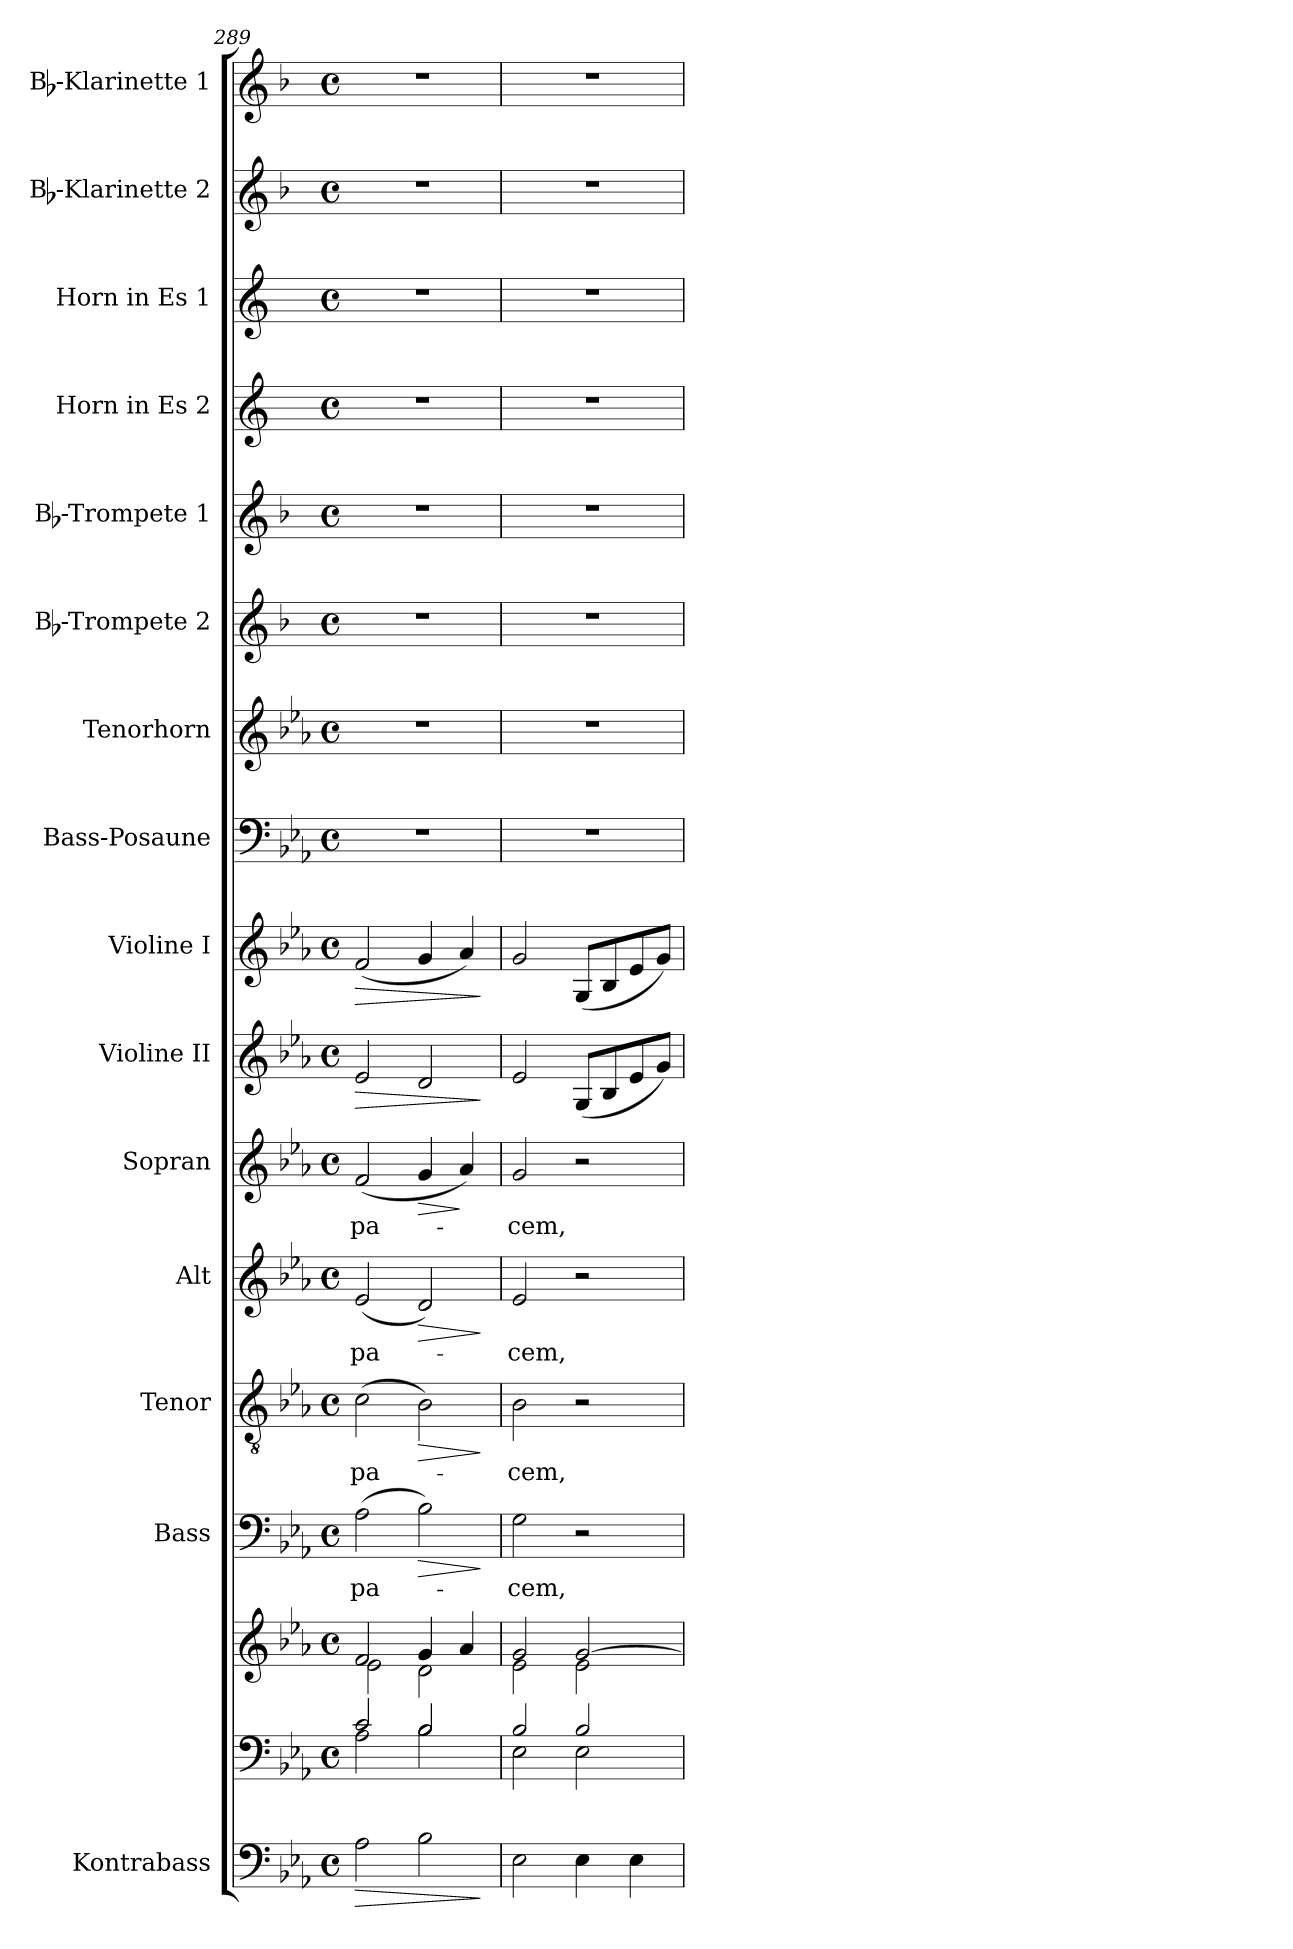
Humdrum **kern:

**kern	**dynam	**kern	**kern	**kern	**text	**dynam	**kern	**text	**dynam	**kern	**text	**dynam	**kern	**text	**dynam	**kern	**dynam	**kern	**dynam	**kern	**kern	**kern	**kern	**kern	**kern	**kern	**kern
*part16	*part16	*part15	*part15	*part14	*part14	*part14	*part13	*part13	*part13	*part12	*part12	*part12	*part11	*part11	*part11	*part10	*part10	*part9	*part9	*part8	*part7	*part6	*part5	*part4	*part3	*part2	*part1
*staff17	*staff17	*staff16	*staff15	*staff14	*staff14	*staff14	*staff13	*staff13	*staff13	*staff12	*staff12	*staff12	*staff11	*staff11	*staff11	*staff10	*staff10	*staff9	*staff9	*staff8	*staff7	*staff6	*staff5	*staff4	*staff3	*staff2	*staff1
*I"Kontrabass	*	*	*	*I"Bass	*	*	*I"Tenor	*	*	*I"Alt	*	*	*I"Sopran	*	*	*I"Violine II	*	*I"Violine I	*	*I"Bass-Posaune	*I"Tenorhorn	*I"Bb-Trompete 2	*I"Bb-Trompete 1	*I"Horn in Es 2	*I"Horn in Es 1	*I"Bb-Klarinette 2	*I"Bb-Klarinette 1
*I'Kb.	*	*	*	*I'B.	*	*	*I'T.	*	*	*I'A.	*	*	*I'S.	*	*	*I'Vl. II	*	*I'Vl. I	*	*I'B. Pos.	*I'T. Hrn.	*I'Bb Trp. 2	*I'Bb Trp. 1	*	*	*I'Bb Kl. 2	*I'Bb Kl. 1
*clefF4	*	*clefF4	*clefG2	*clefF4	*	*	*clefGv2	*	*	*clefG2	*	*	*clefG2	*	*	*clefG2	*	*clefG2	*	*clefF4	*clefG2	*clefG2	*clefG2	*clefG2	*clefG2	*clefG2	*clefG2
*ITrd7c12	*	*	*	*	*	*	*	*	*	*	*	*	*	*	*	*	*	*	*	*	*ITrd8c14	*ITrd1c2	*ITrd1c2	*ITrd5c9	*ITrd5c9	*ITrd1c2	*ITrd1c2
*k[b-e-a-]	*	*k[b-e-a-]	*k[b-e-a-]	*k[b-e-a-]	*	*	*k[b-e-a-]	*	*	*k[b-e-a-]	*	*	*k[b-e-a-]	*	*	*k[b-e-a-]	*	*k[b-e-a-]	*	*k[b-e-a-]	*k[b-e-a-]	*k[b-e-a-]	*k[b-e-a-]	*k[b-e-a-]	*k[b-e-a-]	*k[b-e-a-]	*k[b-e-a-]
*E-:	*	*E-:	*E-:	*E-:	*	*	*E-:	*	*	*E-:	*	*	*E-:	*	*	*E-:	*	*E-:	*	*E-:	*E-:	*E-:	*E-:	*E-:	*E-:	*E-:	*E-:
*M4/4	*	*M4/4	*M4/4	*M4/4	*	*	*M4/4	*	*	*M4/4	*	*	*M4/4	*	*	*M4/4	*	*M4/4	*	*M4/4	*M4/4	*M4/4	*M4/4	*M4/4	*M4/4	*M4/4	*M4/4
*met(c)	*	*met(c)	*met(c)	*met(c)	*	*	*met(c)	*	*	*met(c)	*	*	*met(c)	*	*	*met(c)	*	*met(c)	*	*met(c)	*met(c)	*met(c)	*met(c)	*met(c)	*met(c)	*met(c)	*met(c)
=289	=289	=289	=289	=289	=289	=289	=289	=289	=289	=289	=289	=289	=289	=289	=289	=289	=289	=289	=289	=289	=289	=289	=289	=289	=289	=289	=289
!	!LO:HP:b	!	!	!	!LO:LY:b	!	!	!LO:LY:b	!	!	!LO:LY:b	!	!	!LO:LY:b	!	!	!LO:HP:b	!	!LO:HP:b	!	!	!	!	!	!	!	!
*	*	*^	*^	*	*	*	*	*	*	*	*	*	*	*	*	*	*	*	*	*	*	*	*	*	*	*	*
2AA-\	>	2c/	2A-\	2f/	2e-\	(>2A-\	pa-	.	(>2c\	pa-	.	(<2e-/	pa-	.	(<2f/	pa-	.	2e-/	>	(<2f/	>	1r	1r	1r	1r	1r	1r	1r	1r
!	!	!	!	!	!	!	!	!LO:HP:b	!	!	!LO:HP:b	!	!	!LO:HP:b	!	!	!LO:HP:b	!	!	!	!	!	!	!	!	!	!	!	!
2BB-\	.	2B-/	2B-\	4g/	2d\	2B-\)	.	>	2B-\)	.	>	2d/)	.	>	4g/	.	>	2d/	.	4g/	.	.	.	.	.	.	.	.	.
.	.	.	.	4a-/	.	.	.	.	.	.	.	.	.	.	4a-/)	.	]	.	.	4a-/)	.	.	.	.	.	.	.	.	.
*	*	*v	*v	*	*	*	*	*	*	*	*	*	*	*	*	*	*	*	*	*	*	*	*	*	*	*	*	*	*
*	*	*	*v	*v	*	*	*	*	*	*	*	*	*	*	*	*	*	*	*	*	*	*	*	*	*	*	*	*
.	]	.	.	.	.	]	.	.	]	.	.	]	.	.	.	.	]	.	]	.	.	.	.	.	.	.	.
=290	=290	=290	=290	=290	=290	=290	=290	=290	=290	=290	=290	=290	=290	=290	=290	=290	=290	=290	=290	=290	=290	=290	=290	=290	=290	=290	=290
*	*	*^	*^	*	*	*	*	*	*	*	*	*	*	*	*	*	*	*	*	*	*	*	*	*	*	*	*
!	!	!	!	!	!	!	!LO:LY:b	!	!	!LO:LY:b	!	!	!LO:LY:b	!	!	!LO:LY:b	!	!	!	!	!	!	!	!	!	!	!	!	!
2EE-\	.	2B-/	2E-\	2g/	2e-\	2G\	-cem,	.	2B-\	-cem,	.	2e-/	-cem,	.	2g/	-cem,	.	2e-/	.	2g/	.	1r	1r	1r	1r	1r	1r	1r	1r
4EE-\	.	2B-/	2E-\	[>2g/	2e-\	2r	.	.	2r	.	.	2r	.	.	2r	.	.	(<8G/L	.	(<8G/L	.	.	.	.	.	.	.	.	.
.	.	.	.	.	.	.	.	.	.	.	.	.	.	.	.	.	.	8B-/	.	8B-/	.	.	.	.	.	.	.	.	.
4EE-\	.	.	.	.	.	.	.	.	.	.	.	.	.	.	.	.	.	8e-/	.	8e-/	.	.	.	.	.	.	.	.	.
.	.	.	.	.	.	.	.	.	.	.	.	.	.	.	.	.	.	8g/J)	.	8g/J)	.	.	.	.	.	.	.	.	.
*	*	*v	*v	*	*	*	*	*	*	*	*	*	*	*	*	*	*	*	*	*	*	*	*	*	*	*	*	*	*
*	*	*	*v	*v	*	*	*	*	*	*	*	*	*	*	*	*	*	*	*	*	*	*	*	*	*	*	*	*
=	=	=	=	=	=	=	=	=	=	=	=	=	=	=	=	=	=	=	=	=	=	=	=	=	=	=	=
*-	*-	*-	*-	*-	*-	*-	*-	*-	*-	*-	*-	*-	*-	*-	*-	*-	*-	*-	*-	*-	*-	*-	*-	*-	*-	*-	*-
